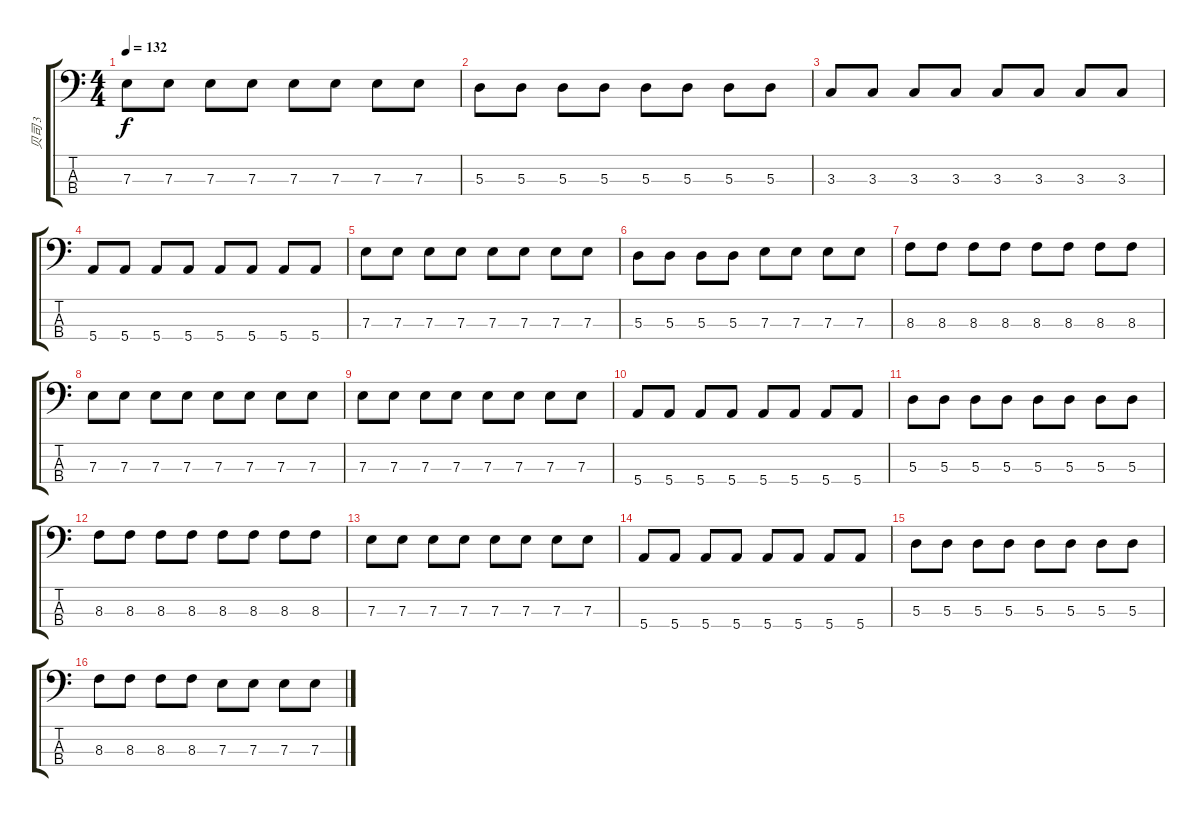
\track ("贝司 3" "贝司 3") {instrument electricbassfinger}
\staff {score tabs}
\tuning (G2 D2 A1 E1) {hide}
\ts (4 4)
\tempo 132
\clef f4
\ks c
7.3.8{dy f} 7.3.8 7.3.8 7.3.8 7.3.8 7.3.8 7.3.8 7.3.8 |
5.3.8 5.3.8 5.3.8 5.3.8 5.3.8 5.3.8 5.3.8 5.3.8 |
3.3.8 3.3.8 3.3.8 3.3.8 3.3.8 3.3.8 3.3.8 3.3.8 |
5.4.8 5.4.8 5.4.8 5.4.8 5.4.8 5.4.8 5.4.8 5.4.8 |
7.3.8 7.3.8 7.3.8 7.3.8 7.3.8 7.3.8 7.3.8 7.3.8 |
5.3.8 5.3.8 5.3.8 5.3.8 7.3.8 7.3.8 7.3.8 7.3.8 |
8.3.8 8.3.8 8.3.8 8.3.8 8.3.8 8.3.8 8.3.8 8.3.8 |
7.3.8 7.3.8 7.3.8 7.3.8 7.3.8 7.3.8 7.3.8 7.3.8 |
7.3.8 7.3.8 7.3.8 7.3.8 7.3.8 7.3.8 7.3.8 7.3.8 |
5.4.8 5.4.8 5.4.8 5.4.8 5.4.8 5.4.8 5.4.8 5.4.8 |
5.3.8 5.3.8 5.3.8 5.3.8 5.3.8 5.3.8 5.3.8 5.3.8 |
8.3.8 8.3.8 8.3.8 8.3.8 8.3.8 8.3.8 8.3.8 8.3.8 |
7.3.8 7.3.8 7.3.8 7.3.8 7.3.8 7.3.8 7.3.8 7.3.8 |
5.4.8 5.4.8 5.4.8 5.4.8 5.4.8 5.4.8 5.4.8 5.4.8 |
5.3.8 5.3.8 5.3.8 5.3.8 5.3.8 5.3.8 5.3.8 5.3.8 |
8.3.8 8.3.8 8.3.8 8.3.8 7.3.8 7.3.8 7.3.8 7.3.8
